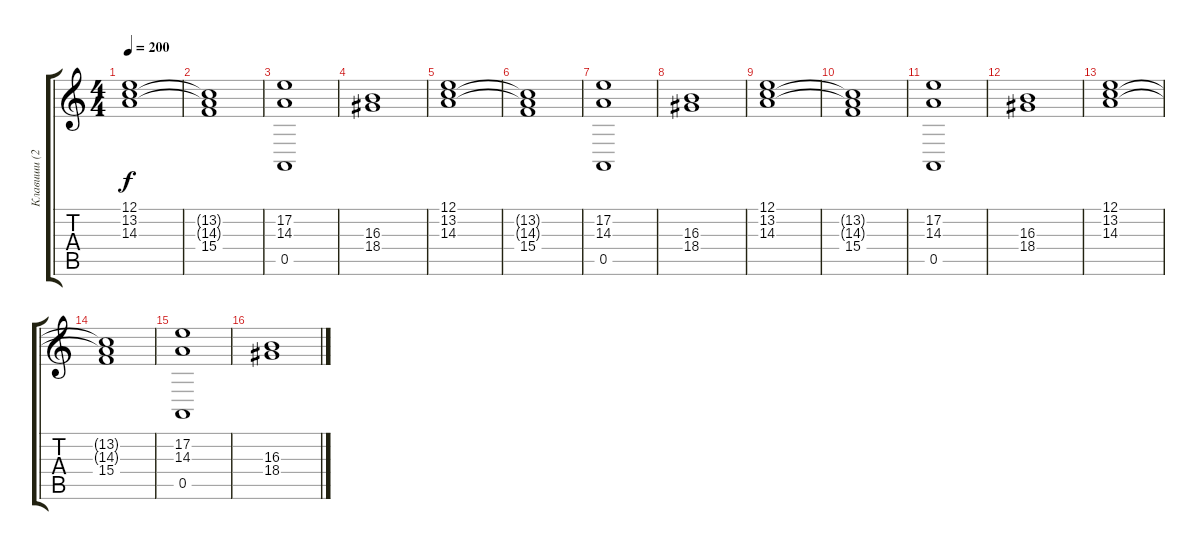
\track ("Клавиши (2)" "Клавиши (2") {instrument pad7halo}
\staff {score tabs}
\tuning (E4 B3 G3 D3 A2 E2) {hide}
\ts (4 4)
\tempo 200
\clef g2
\ks c
(12.1 13.2 14.3).1{dy f} |
(13.2{t} 14.3{t} 15.4).1 |
(17.2 14.3 0.5).1 |
(16.3 18.4).1 |
(12.1 13.2 14.3).1 |
(13.2{t} 14.3{t} 15.4).1 |
(17.2 14.3 0.5).1 |
(16.3 18.4).1 |
(12.1 13.2 14.3).1 |
(13.2{t} 14.3{t} 15.4).1 |
(17.2 14.3 0.5).1 |
(16.3 18.4).1 |
(12.1 13.2 14.3).1 |
(13.2{t} 14.3{t} 15.4).1 |
(17.2 14.3 0.5).1 |
(16.3 18.4).1
